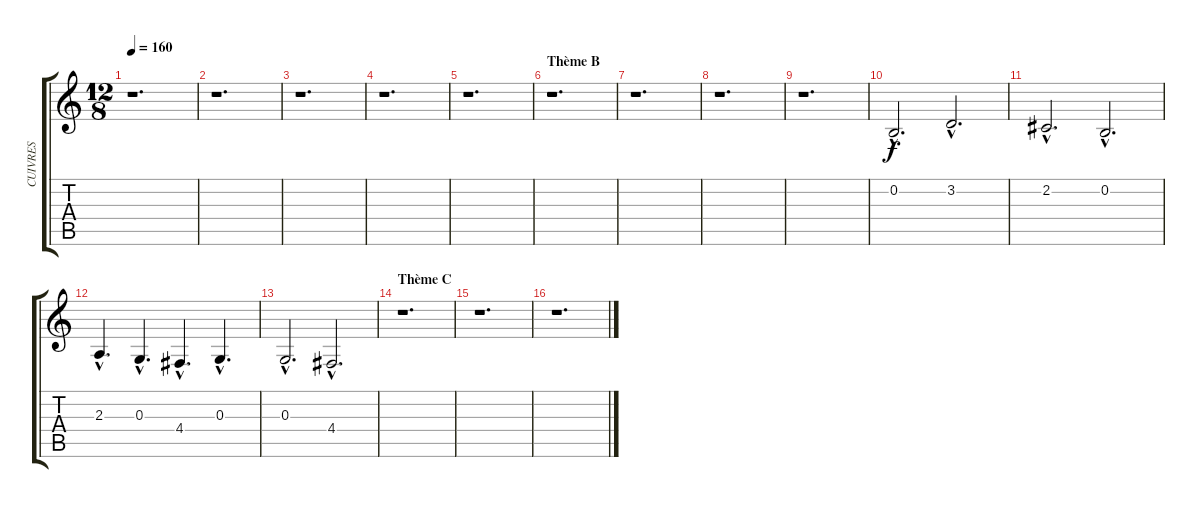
\track ("CUIVRES" "CUIVRES") {instrument trombone}
\staff {score tabs}
\tuning (E4 B3 G3 D3 A2 E2) {hide}
\ts (12 8)
\tempo 160
\clef g2
\ks c
r.1{d dy f} |
r.1{d} |
r.1{d} |
r.1{d} |
r.1{d} |
\section ("" "Thème B")
r.1{d} |
r.1{d} |
r.1{d} |
r.1{d} |
0.2{hac}.2{d} 3.2{hac}.2{d} |
2.2{hac}.2{d} 0.2{hac}.2{d} |
2.3{hac}.4{d} 0.3{hac}.4{d} 4.4{hac}.4{d} 0.3{hac}.4{d} |
0.3{hac}.2{d} 4.4{hac}.2{d} |
\section ("" "Thème C")
r.1{d} |
r.1{d} |
r.1{d}
